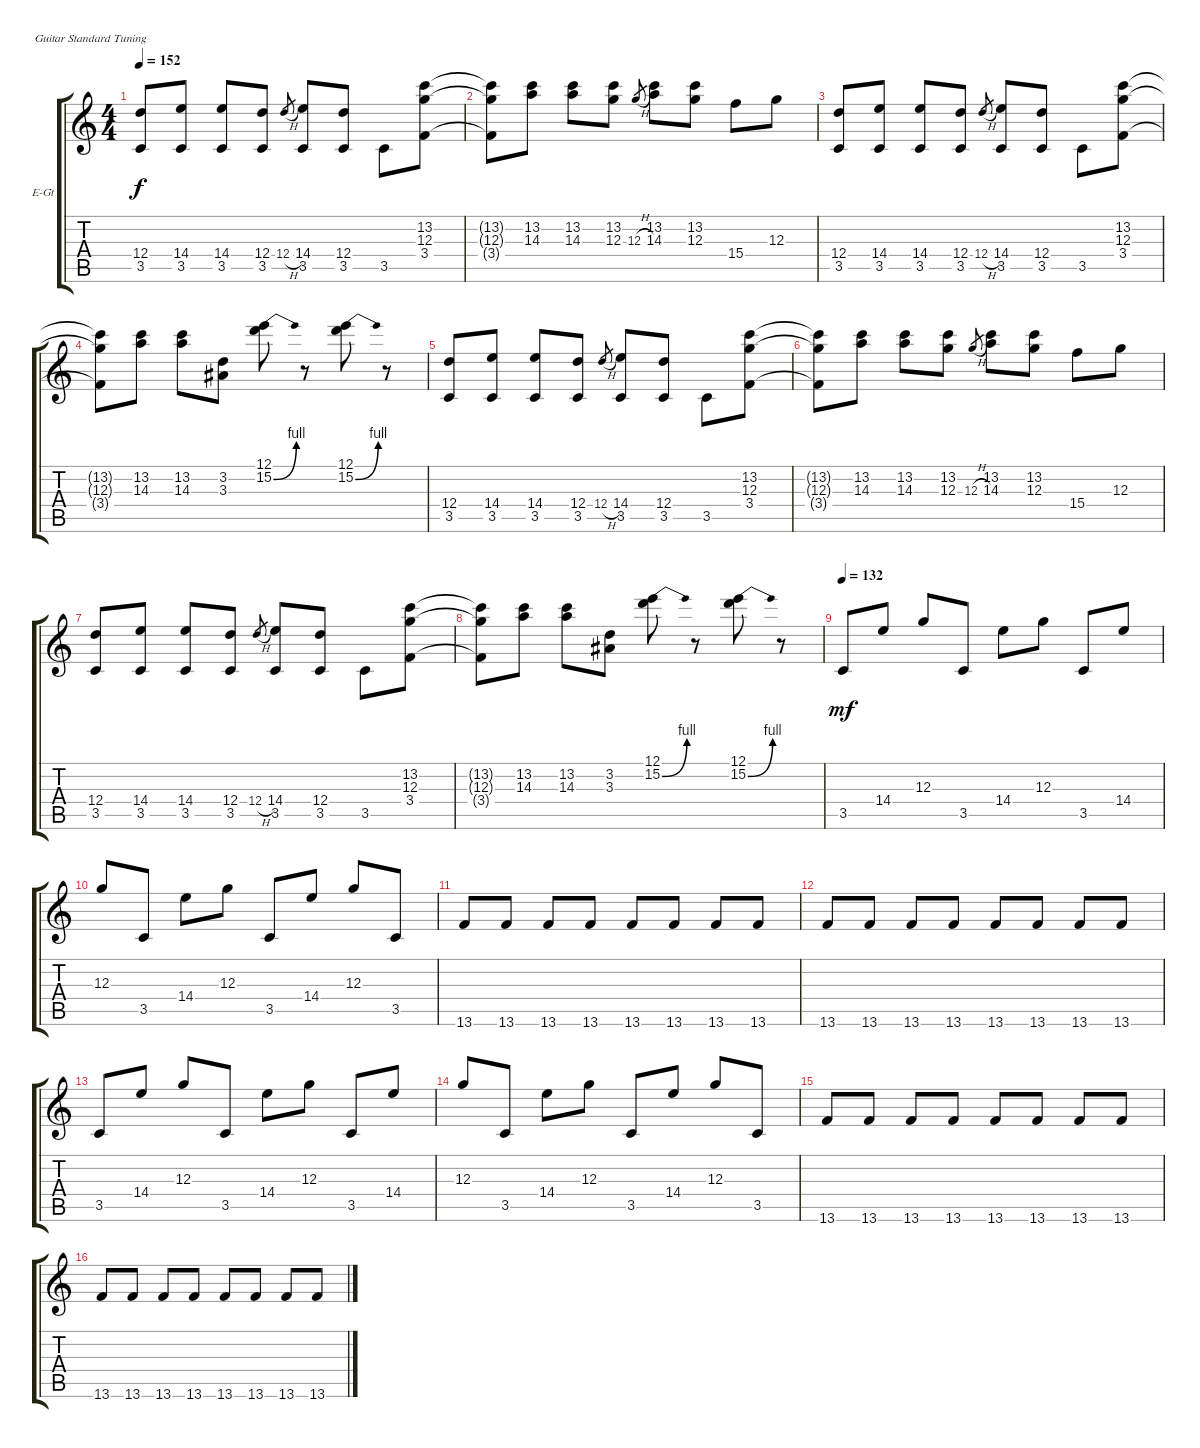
\defaultSystemsLayout 4
\bracketExtendMode groupsimilarinstruments
\firstSystemTrackNameOrientation horizontal
\otherSystemsTrackNameOrientation horizontal
\track ("Guitar 1 (Main)" "E-Gt") {instrument electricguitarclean}
\staff {score tabs}
\tuning (E4 B3 G3 D3 A2 E2)
\ts (4 4)
\tempo 152
\clef g2
\ks c
(12.4 3.5).8{dy f} (14.4 3.5).8 (14.4 3.5).8 (12.4 3.5).8 12.4{h}.8{gr} (14.4 3.5).8 (12.4 3.5).8 3.5.8 (13.2 12.3 3.4).8 |
(13.2{t} 12.3{t} 3.4{t}).8 (13.2 14.3).8 (13.2 14.3).8 (13.2 12.3).8 12.3{h}.8{gr} (13.2 14.3).8 (13.2 12.3).8 15.4.8 12.3.8 |
(12.4 3.5).8 (14.4 3.5).8 (14.4 3.5).8 (12.4 3.5).8 12.4{h}.8{gr} (14.4 3.5).8 (12.4 3.5).8 3.5.8 (13.2 12.3 3.4).8 |
(13.2{t} 12.3{t} 3.4{t}).8 (13.2 14.3).8 (13.2 14.3).8 (3.2 3.3).8 (12.1 15.2{be (bend 0 0 59.4 4)}).8 r.8 (12.1 15.2{be (bend 0 0 15 4)}).8 r.8 |
(12.4 3.5).8 (14.4 3.5).8 (14.4 3.5).8 (12.4 3.5).8 12.4{h}.8{gr} (14.4 3.5).8 (12.4 3.5).8 3.5.8 (13.2 12.3 3.4).8 |
(13.2{t} 12.3{t} 3.4{t}).8 (13.2 14.3).8 (13.2 14.3).8 (13.2 12.3).8 12.3{h}.8{gr} (13.2 14.3).8 (13.2 12.3).8 15.4.8 12.3.8 |
(12.4 3.5).8 (14.4 3.5).8 (14.4 3.5).8 (12.4 3.5).8 12.4{h}.8{gr} (14.4 3.5).8 (12.4 3.5).8 3.5.8 (13.2 12.3 3.4).8 |
(13.2{t} 12.3{t} 3.4{t}).8 (13.2 14.3).8 (13.2 14.3).8 (3.2 3.3).8 (12.1 15.2{be (bend 0 0 15 4)}).8 r.8 (12.1 15.2{be (bend 0 0 15 4)}).8 r.8 |
\tempo 132
3.5.8{dy mf} 14.4.8 12.3.8 3.5.8 14.4.8 12.3.8 3.5.8 14.4.8 |
12.3.8 3.5.8 14.4.8 12.3.8 3.5.8 14.4.8 12.3.8 3.5.8 |
13.6.8 13.6.8 13.6.8 13.6.8 13.6.8 13.6.8 13.6.8 13.6.8 |
13.6.8 13.6.8 13.6.8 13.6.8 13.6.8 13.6.8 13.6.8 13.6.8 |
3.5.8 14.4.8 12.3.8 3.5.8 14.4.8 12.3.8 3.5.8 14.4.8 |
12.3.8 3.5.8 14.4.8 12.3.8 3.5.8 14.4.8 12.3.8 3.5.8 |
13.6.8 13.6.8 13.6.8 13.6.8 13.6.8 13.6.8 13.6.8 13.6.8 |
13.6.8 13.6.8 13.6.8 13.6.8 13.6.8 13.6.8 13.6.8 13.6.8
